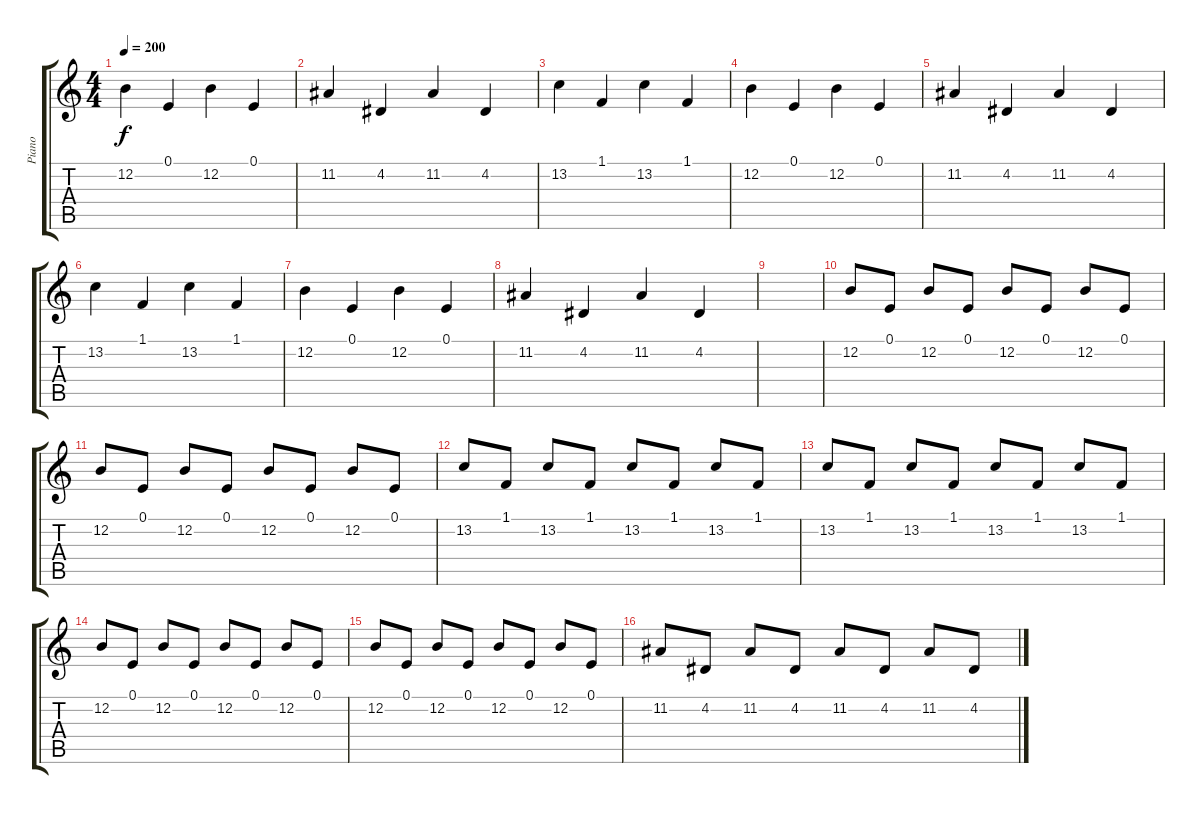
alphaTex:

\track ("Piano" "Piano") {instrument electricgrandpiano}
\staff {score tabs}
\tuning (E4 B3 G3 D3 A2 E2) {hide}
\ts (4 4)
\tempo 200
\clef g2
\ks c
12.2.4{dy f} 0.1.4 12.2.4 0.1.4 |
11.2.4 4.2.4 11.2.4 4.2.4 |
13.2.4 1.1.4 13.2.4 1.1.4 |
12.2.4 0.1.4 12.2.4 0.1.4 |
11.2.4 4.2.4 11.2.4 4.2.4 |
13.2.4 1.1.4 13.2.4 1.1.4 |
12.2.4 0.1.4 12.2.4 0.1.4 |
11.2.4 4.2.4 11.2.4 4.2.4 |
|
12.2.8 0.1.8 12.2.8 0.1.8 12.2.8 0.1.8 12.2.8 0.1.8 |
12.2.8 0.1.8 12.2.8 0.1.8 12.2.8 0.1.8 12.2.8 0.1.8 |
13.2.8 1.1.8 13.2.8 1.1.8 13.2.8 1.1.8 13.2.8 1.1.8 |
13.2.8 1.1.8 13.2.8 1.1.8 13.2.8 1.1.8 13.2.8 1.1.8 |
12.2.8 0.1.8 12.2.8 0.1.8 12.2.8 0.1.8 12.2.8 0.1.8 |
12.2.8 0.1.8 12.2.8 0.1.8 12.2.8 0.1.8 12.2.8 0.1.8 |
11.2.8 4.2.8 11.2.8 4.2.8 11.2.8 4.2.8 11.2.8 4.2.8
